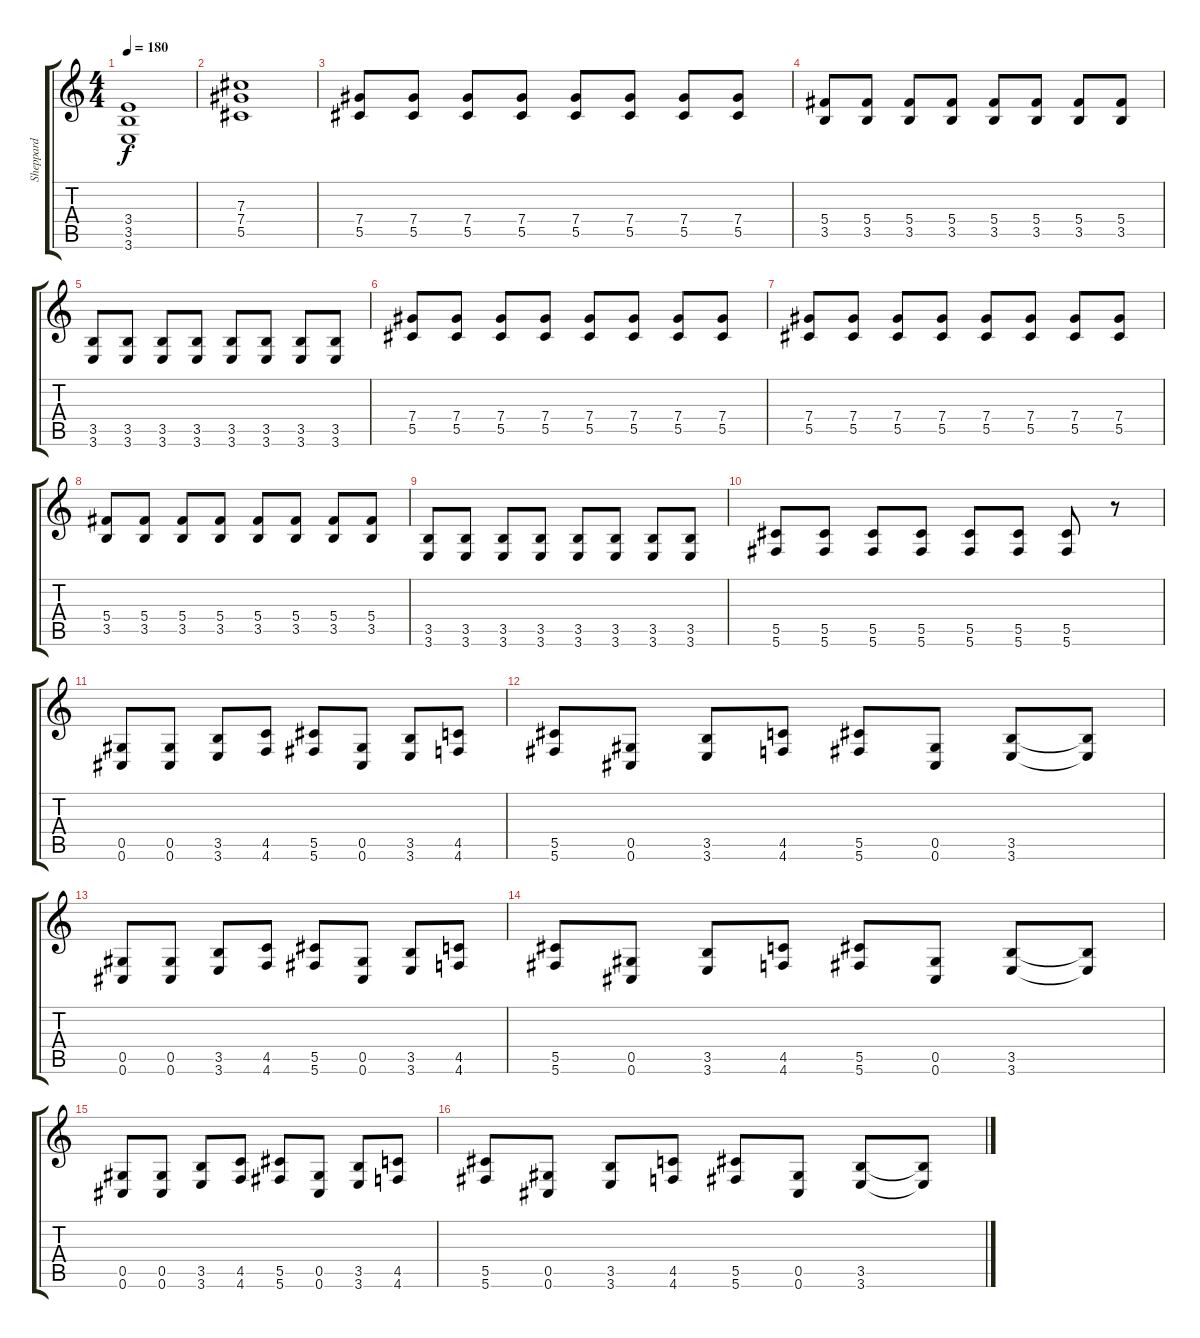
\track ("Sheppard" "Sheppard") {instrument distortionguitar}
\staff {score tabs}
\tuning (Eb4 Bb3 Gb3 Db3 Ab2 Db2) {hide}
\ts (4 4)
\tempo 180
\clef g2
\ks c
(3.4 3.5 3.6).1{dy f} |
(7.3 7.4 5.5).1 |
(7.4 5.5).8{volume 13 instrument distortionguitar} (7.4 5.5).8 (7.4 5.5).8 (7.4 5.5).8 (7.4 5.5).8 (7.4 5.5).8 (7.4 5.5).8 (7.4 5.5).8 |
(5.4 3.5).8 (5.4 3.5).8 (5.4 3.5).8 (5.4 3.5).8 (5.4 3.5).8 (5.4 3.5).8 (5.4 3.5).8 (5.4 3.5).8 |
(3.5 3.6).8 (3.5 3.6).8 (3.5 3.6).8 (3.5 3.6).8 (3.5 3.6).8 (3.5 3.6).8 (3.5 3.6).8 (3.5 3.6).8 |
(7.4 5.5).8 (7.4 5.5).8 (7.4 5.5).8 (7.4 5.5).8 (7.4 5.5).8 (7.4 5.5).8 (7.4 5.5).8 (7.4 5.5).8 |
(7.4 5.5).8 (7.4 5.5).8 (7.4 5.5).8 (7.4 5.5).8 (7.4 5.5).8 (7.4 5.5).8 (7.4 5.5).8 (7.4 5.5).8 |
(5.4 3.5).8 (5.4 3.5).8 (5.4 3.5).8 (5.4 3.5).8 (5.4 3.5).8 (5.4 3.5).8 (5.4 3.5).8 (5.4 3.5).8 |
(3.5 3.6).8 (3.5 3.6).8 (3.5 3.6).8 (3.5 3.6).8 (3.5 3.6).8 (3.5 3.6).8 (3.5 3.6).8 (3.5 3.6).8 |
(5.5 5.6).8 (5.5 5.6).8 (5.5 5.6).8 (5.5 5.6).8 (5.5 5.6).8 (5.5 5.6).8 (5.5 5.6).8 r.8 |
(0.5 0.6).8 (0.5 0.6).8 (3.5 3.6).8 (4.5 4.6).8 (5.5 5.6).8 (0.5 0.6).8 (3.5 3.6).8 (4.5 4.6).8 |
(5.5 5.6).8 (0.5 0.6).8 (3.5 3.6).8 (4.5 4.6).8 (5.5 5.6).8 (0.5 0.6).8 (3.5 3.6).8 (3.5{t} 3.6{t}).8 |
(0.5 0.6).8 (0.5 0.6).8 (3.5 3.6).8 (4.5 4.6).8 (5.5 5.6).8 (0.5 0.6).8 (3.5 3.6).8 (4.5 4.6).8 |
(5.5 5.6).8 (0.5 0.6).8 (3.5 3.6).8 (4.5 4.6).8 (5.5 5.6).8 (0.5 0.6).8 (3.5 3.6).8 (3.5{t} 3.6{t}).8 |
(0.5 0.6).8 (0.5 0.6).8 (3.5 3.6).8 (4.5 4.6).8 (5.5 5.6).8 (0.5 0.6).8 (3.5 3.6).8 (4.5 4.6).8 |
(5.5 5.6).8 (0.5 0.6).8 (3.5 3.6).8 (4.5 4.6).8 (5.5 5.6).8 (0.5 0.6).8 (3.5 3.6).8 (3.5{t} 3.6{t}).8
